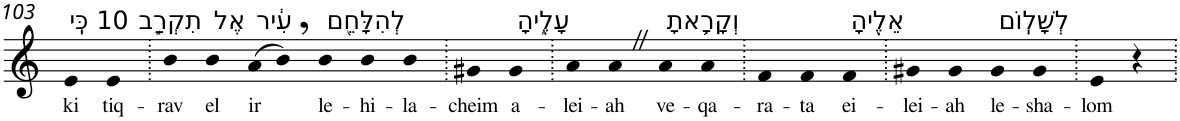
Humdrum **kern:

**kern	**text
*part1	*part1
*staff1	*staff1
*I"Piano	*
*I'Pno	*
!!LO:PB:g=z
*clefG2	*
*k[]	*
=103	=103
!LO:TX:a:t=10 כִּֽי	!
!	!LO:LY:b
4e	ki
!LO:TX:a:t=תִקְרַ֣ב	!
!	!LO:LY:b
4e	tiq-
=104.	=104.
!	!LO:LY:b
4b	-rav
!LO:TX:a:t=אֶל	!
!	!LO:LY:b
4b	el
!LO:TX:a:t=עִ֔יר	!
!	!LO:LY:b
(8a	ir
8b,)	.
!LO:TX:a:t=לְהִלָּחֵ֖ם	!
!	!LO:LY:b
4b	le-
!	!LO:LY:b
4b	-hi-
!	!LO:LY:b
4b	-la-
=105.	=105.
!	!LO:LY:b
4g#X	-cheim
!LO:TX:a:t=עָלֶ֑יהָ	!
!	!LO:LY:b
4g#	a-
=106.	=106.
!	!LO:LY:b
4a	-lei-
!	!LO:LY:b
4aZ	-ah
!LO:TX:a:t=וְקָרָ֥אתָ	!
!	!LO:LY:b
4a	ve-
!	!LO:LY:b
4a	-qa-
=107.	=107.
!	!LO:LY:b
4f	-ra-
!	!LO:LY:b
4f	-ta
!LO:TX:a:t=אֵלֶ֖יהָ	!
!	!LO:LY:b
4f	ei-
=108.	=108.
!	!LO:LY:b
4g#X	-lei-
!	!LO:LY:b
4g#	-ah
!LO:TX:a:t=לְשָׁלֽוֹם	!
!	!LO:LY:b
4g#	le-
!	!LO:LY:b
4g#	-sha-
=109.	=109.
!	!LO:LY:b
4e	-lom
4r	.
=.	=.
*-	*-
